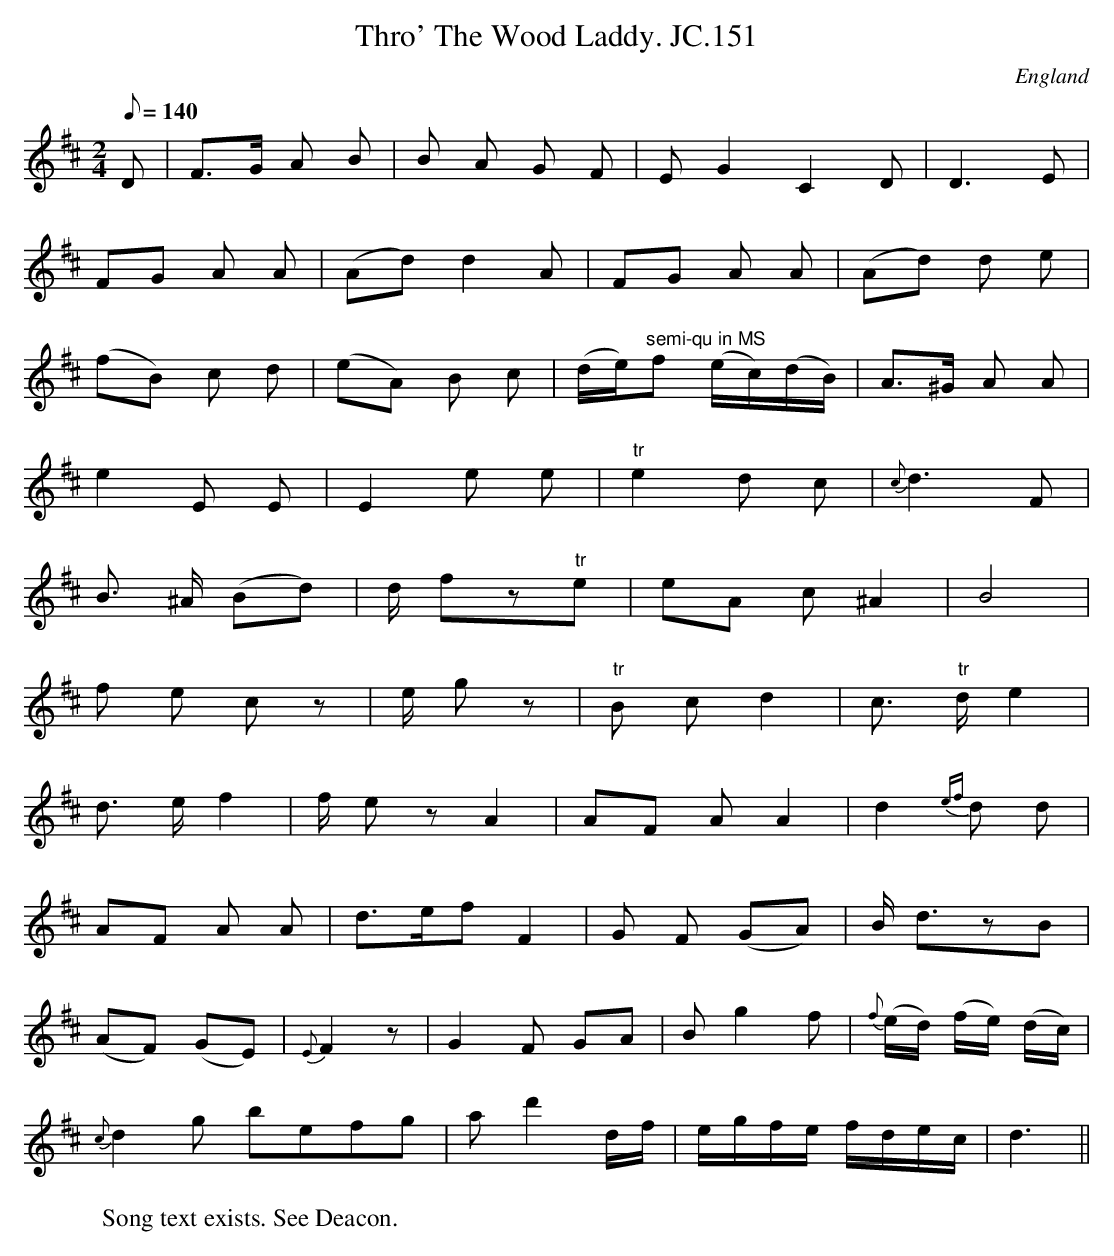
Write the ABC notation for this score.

X:1
T:Thro' The Wood Laddy. JC.151
M:2/4
L:1/8
Q:140
O:England
K:D
D|F>G A B|B A G F|EG2C2D|D3E|!
FG A A|(Ad)d2A|FG A A|(Ad) d e|!
(fB) c d|(eA) B c|(d/e/)"semi-qu in MS"f (e/c/)(d/B/)|A>^G A A|!
e2E E|E2e e|"tr"e2d c|{c}d3F|!
B3/2 ^A/ (Bd)|d/ fz"tr"e|eA c^A2|B4|!
f e cz|e/ gz|"tr"B cd2|c3/2 "tr"d/e2|!
d3/2 e/f2|f/ ezA2|AF AA2|d2{ef}d d|!
AF A A|d>efF2|G F (GA)|B/ d3/2zB|!
(AF) (GE)|{E}F2z|G2F GA|Bg2f|{f}(e/d/) (f/e/) (d/c/)|!
{c}d2g befg|ad'2d/f/|e/g/f/e/ f/d/e/c/|d3||
W:Song text exists. See Deacon.
